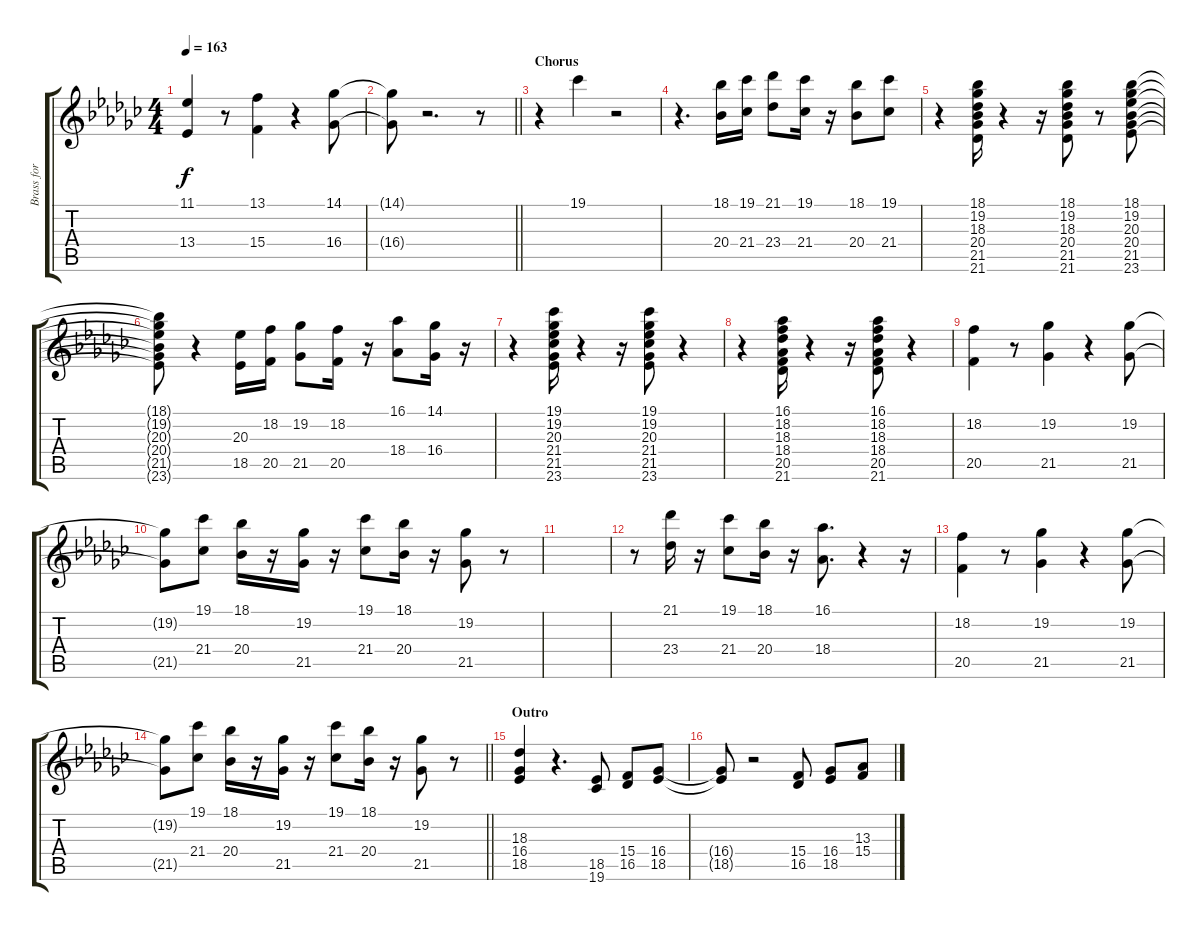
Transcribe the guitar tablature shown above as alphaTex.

\track ("Brass for ver2 " "Brass for ") {mute instrument brasssection}
\staff {score tabs}
\tuning (E4 B3 G3 D3 A2 E2) {hide}
\ts (4 4)
\tempo 163
\clef g2
\ks gb
(11.1 13.4).4{dy f} r.8 (13.1 15.4).4 r.4 (14.1 16.4).8 |
\barLineRight lightlight
(14.1{t} 16.4{t}).8 r.2{d} r.8 |
\section ("" "Chorus")
r.4 19.1.4 r.2 |
r.4{d} (18.1 20.4).16 (19.1 21.4).16 (21.1 23.4).8 (19.1 21.4).16 r.16 (18.1 20.4).8 (19.1 21.4).8 |
r.4 (18.1 19.2 18.3 20.4 21.5 21.6).16 r.4 r.16 (18.1 19.2 18.3 20.4 21.5 21.6).8 r.8 (18.1 19.2 20.3 20.4 21.5 23.6).8 |
(18.1{t} 19.2{t} 20.3{t} 20.4{t} 21.5{t} 23.6{t}).8 r.4 (20.3 18.5).16 (18.2 20.5).16 (19.2 21.5).8 (18.2 20.5).16 r.16 (16.1 18.4).8 (14.1 16.4).16 r.16 |
r.4 (19.1 19.2 20.3 21.4 21.5 23.6).16 r.4 r.16 (19.1 19.2 20.3 21.4 21.5 23.6).8 r.4 |
r.4 (16.1 18.2 18.3 18.4 20.5 21.6).16 r.4 r.16 (16.1 18.2 18.3 18.4 20.5 21.6).8 r.4 |
(18.2 20.5).4 r.8 (19.2 21.5).4 r.4 (19.2 21.5).8 |
(19.2{t} 21.5{t}).8 (19.1 21.4).8 (18.1 20.4).16 r.16 (19.2 21.5).16 r.16 (19.1 21.4).8 (18.1 20.4).16 r.16 (19.2 21.5).8 r.8 |
|
r.8 (21.1 23.4).16 r.16 (19.1 21.4).8 (18.1 20.4).16 r.16 (16.1 18.4).8{d} r.4 r.16 |
(18.2 20.5).4 r.8 (19.2 21.5).4 r.4 (19.2 21.5).8 |
\barLineRight lightlight
(19.2{t} 21.5{t}).8 (19.1 21.4).8 (18.1 20.4).16 r.16 (19.2 21.5).16 r.16 (19.1 21.4).8 (18.1 20.4).16 r.16 (19.2 21.5).8 r.8 |
\section ("" "Outro")
(18.3 16.4 18.5).4 r.4{d} (18.5 19.6).8 (15.4 16.5).8 (16.4 18.5).8 |
(16.4{t} 18.5{t}).8 r.2 (15.4 16.5).8 (16.4 18.5).8 (13.3 15.4).8
